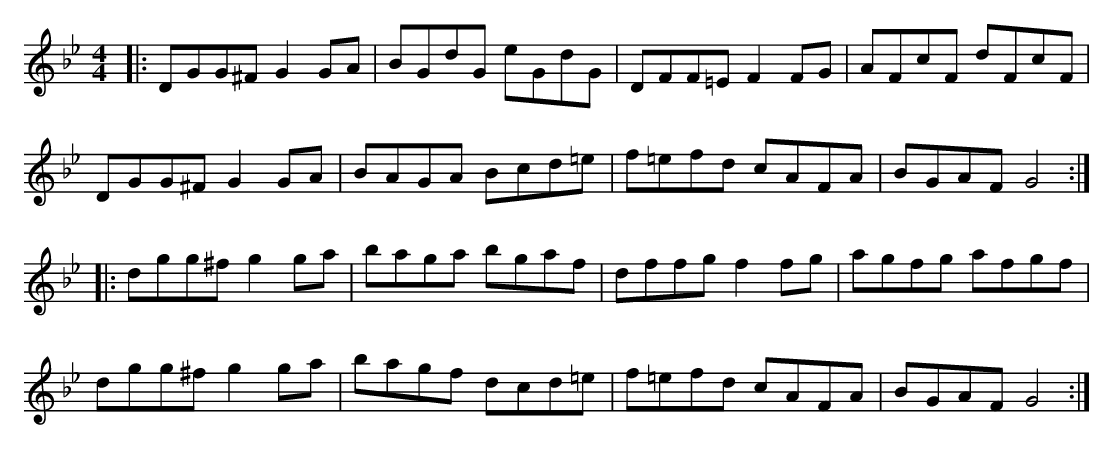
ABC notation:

X:1
M:4/4
K:Gmin
|:DGG^F G2GA|BGdG eGdG|DFF=E F2FG|AFcF dFcF|
DGG^F G2GA|BAGA Bcd=e|f=efd cAFA|BGAF G4:|
|:dgg^f g2ga|baga bgaf|dffg f2fg|agfg afgf|
dgg^f g2ga|bagf dcd=e|f=efd cAFA|BGAF G4:|
